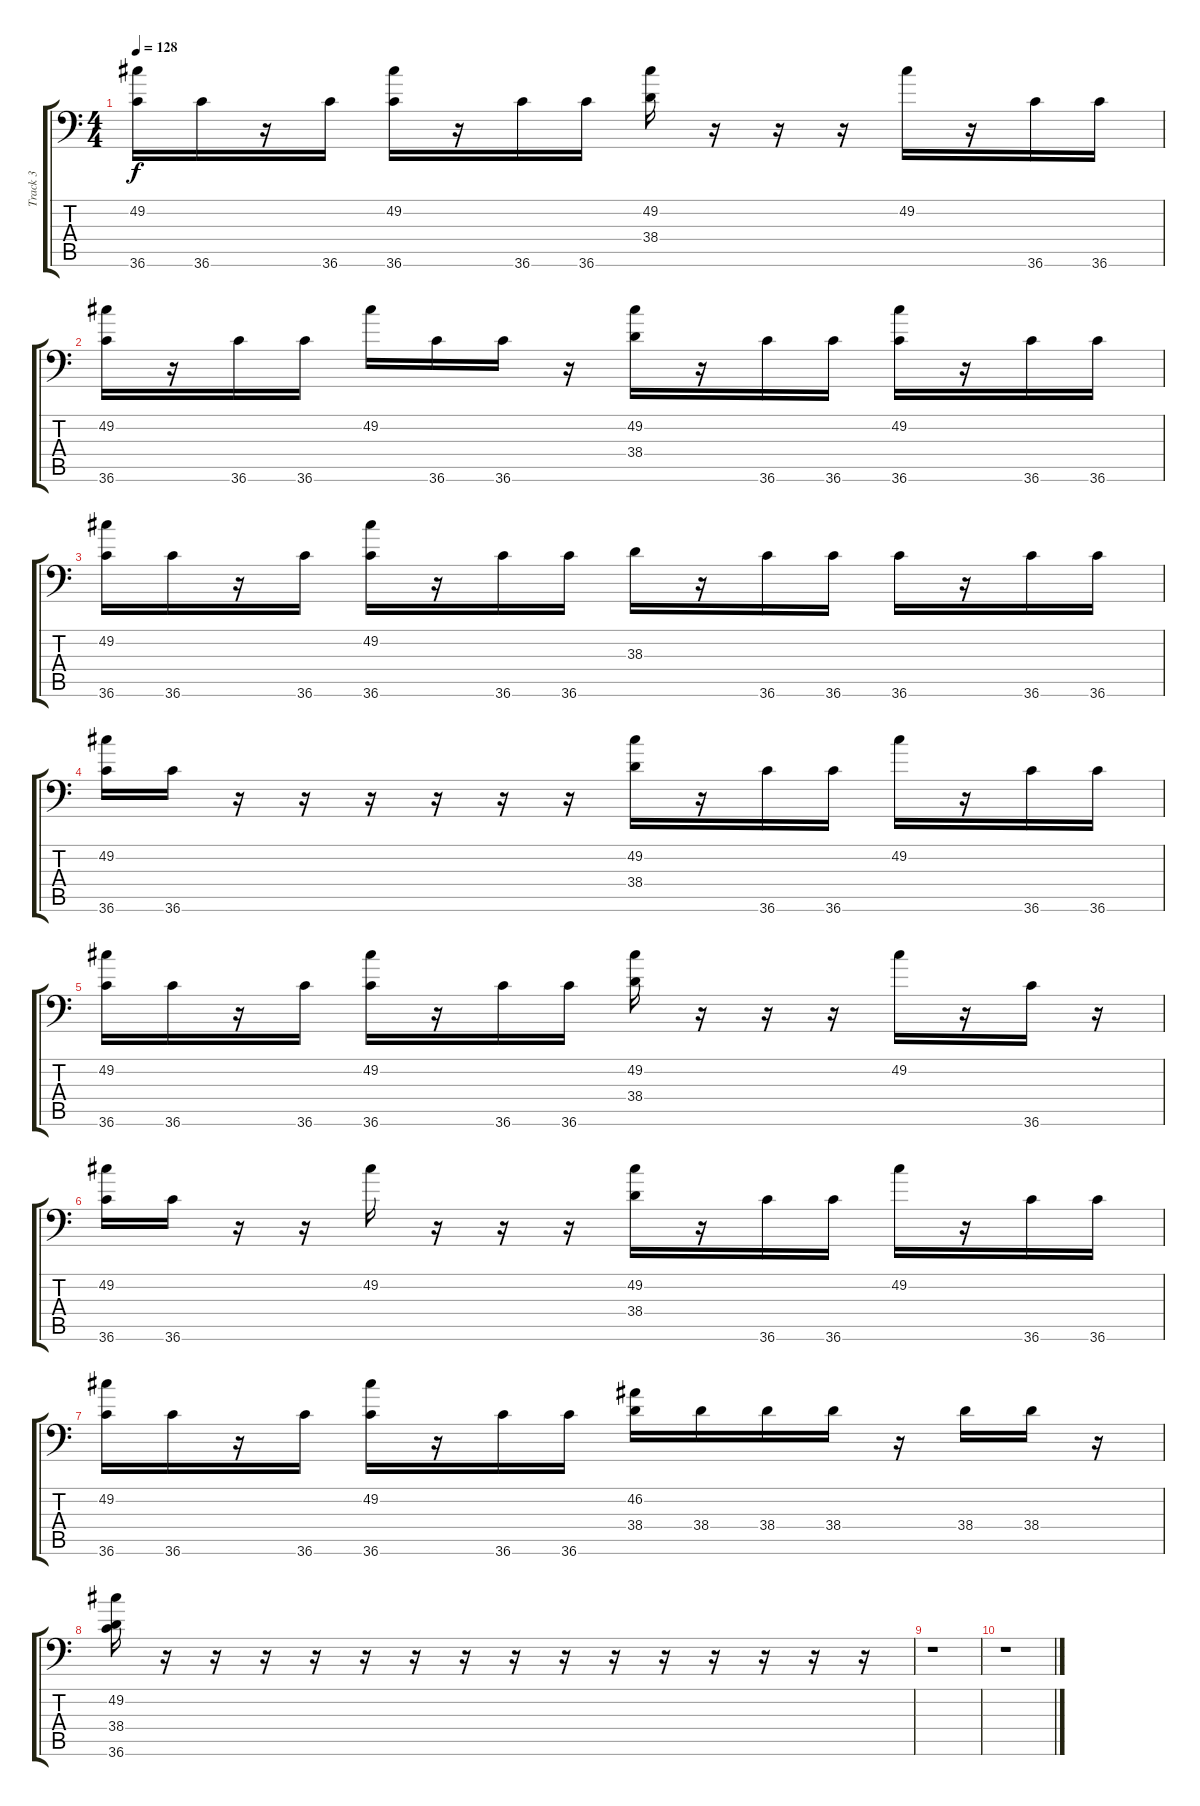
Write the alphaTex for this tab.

\track ("Track 3" "Track 3") {instrument acousticgrandpiano}
\staff {score tabs}
\tuning (C-1 C-1 C-1 C-1 C-1 C-1) {hide}
\ts (4 4)
\tempo 128
\clef f4
\ks c
(49.2 36.6).16{dy f} 36.6.16 r.16 36.6.16 (49.2 36.6).16 r.16 36.6.16 36.6.16 (49.2 38.4).16 r.16 r.16 r.16 49.2.16 r.16 36.6.16 36.6.16 |
(49.2 36.6).16 r.16 36.6.16 36.6.16 49.2.16 36.6.16 36.6.16 r.16 (49.2 38.4).16 r.16 36.6.16 36.6.16 (49.2 36.6).16 r.16 36.6.16 36.6.16 |
(49.2 36.6).16 36.6.16 r.16 36.6.16 (49.2 36.6).16 r.16 36.6.16 36.6.16 38.3.16 r.16 36.6.16 36.6.16 36.6.16 r.16 36.6.16 36.6.16 |
(49.2 36.6).16 36.6.16 r.16 r.16 r.16 r.16 r.16 r.16 (49.2 38.4).16 r.16 36.6.16 36.6.16 49.2.16 r.16 36.6.16 36.6.16 |
(49.2 36.6).16 36.6.16 r.16 36.6.16 (49.2 36.6).16 r.16 36.6.16 36.6.16 (49.2 38.4).16 r.16 r.16 r.16 49.2.16 r.16 36.6.16 r.16 |
(49.2 36.6).16 36.6.16 r.16 r.16 49.2.16 r.16 r.16 r.16 (49.2 38.4).16 r.16 36.6.16 36.6.16 49.2.16 r.16 36.6.16 36.6.16 |
(49.2 36.6).16 36.6.16 r.16 36.6.16 (49.2 36.6).16 r.16 36.6.16 36.6.16 (46.2 38.4).16 38.4.16 38.4.16 38.4.16 r.16 38.4.16 38.4.16 r.16 |
(49.2 38.4 36.6).16 r.16 r.16 r.16 r.16 r.16 r.16 r.16 r.16 r.16 r.16 r.16 r.16 r.16 r.16 r.16 |
r.1 |
r.1
